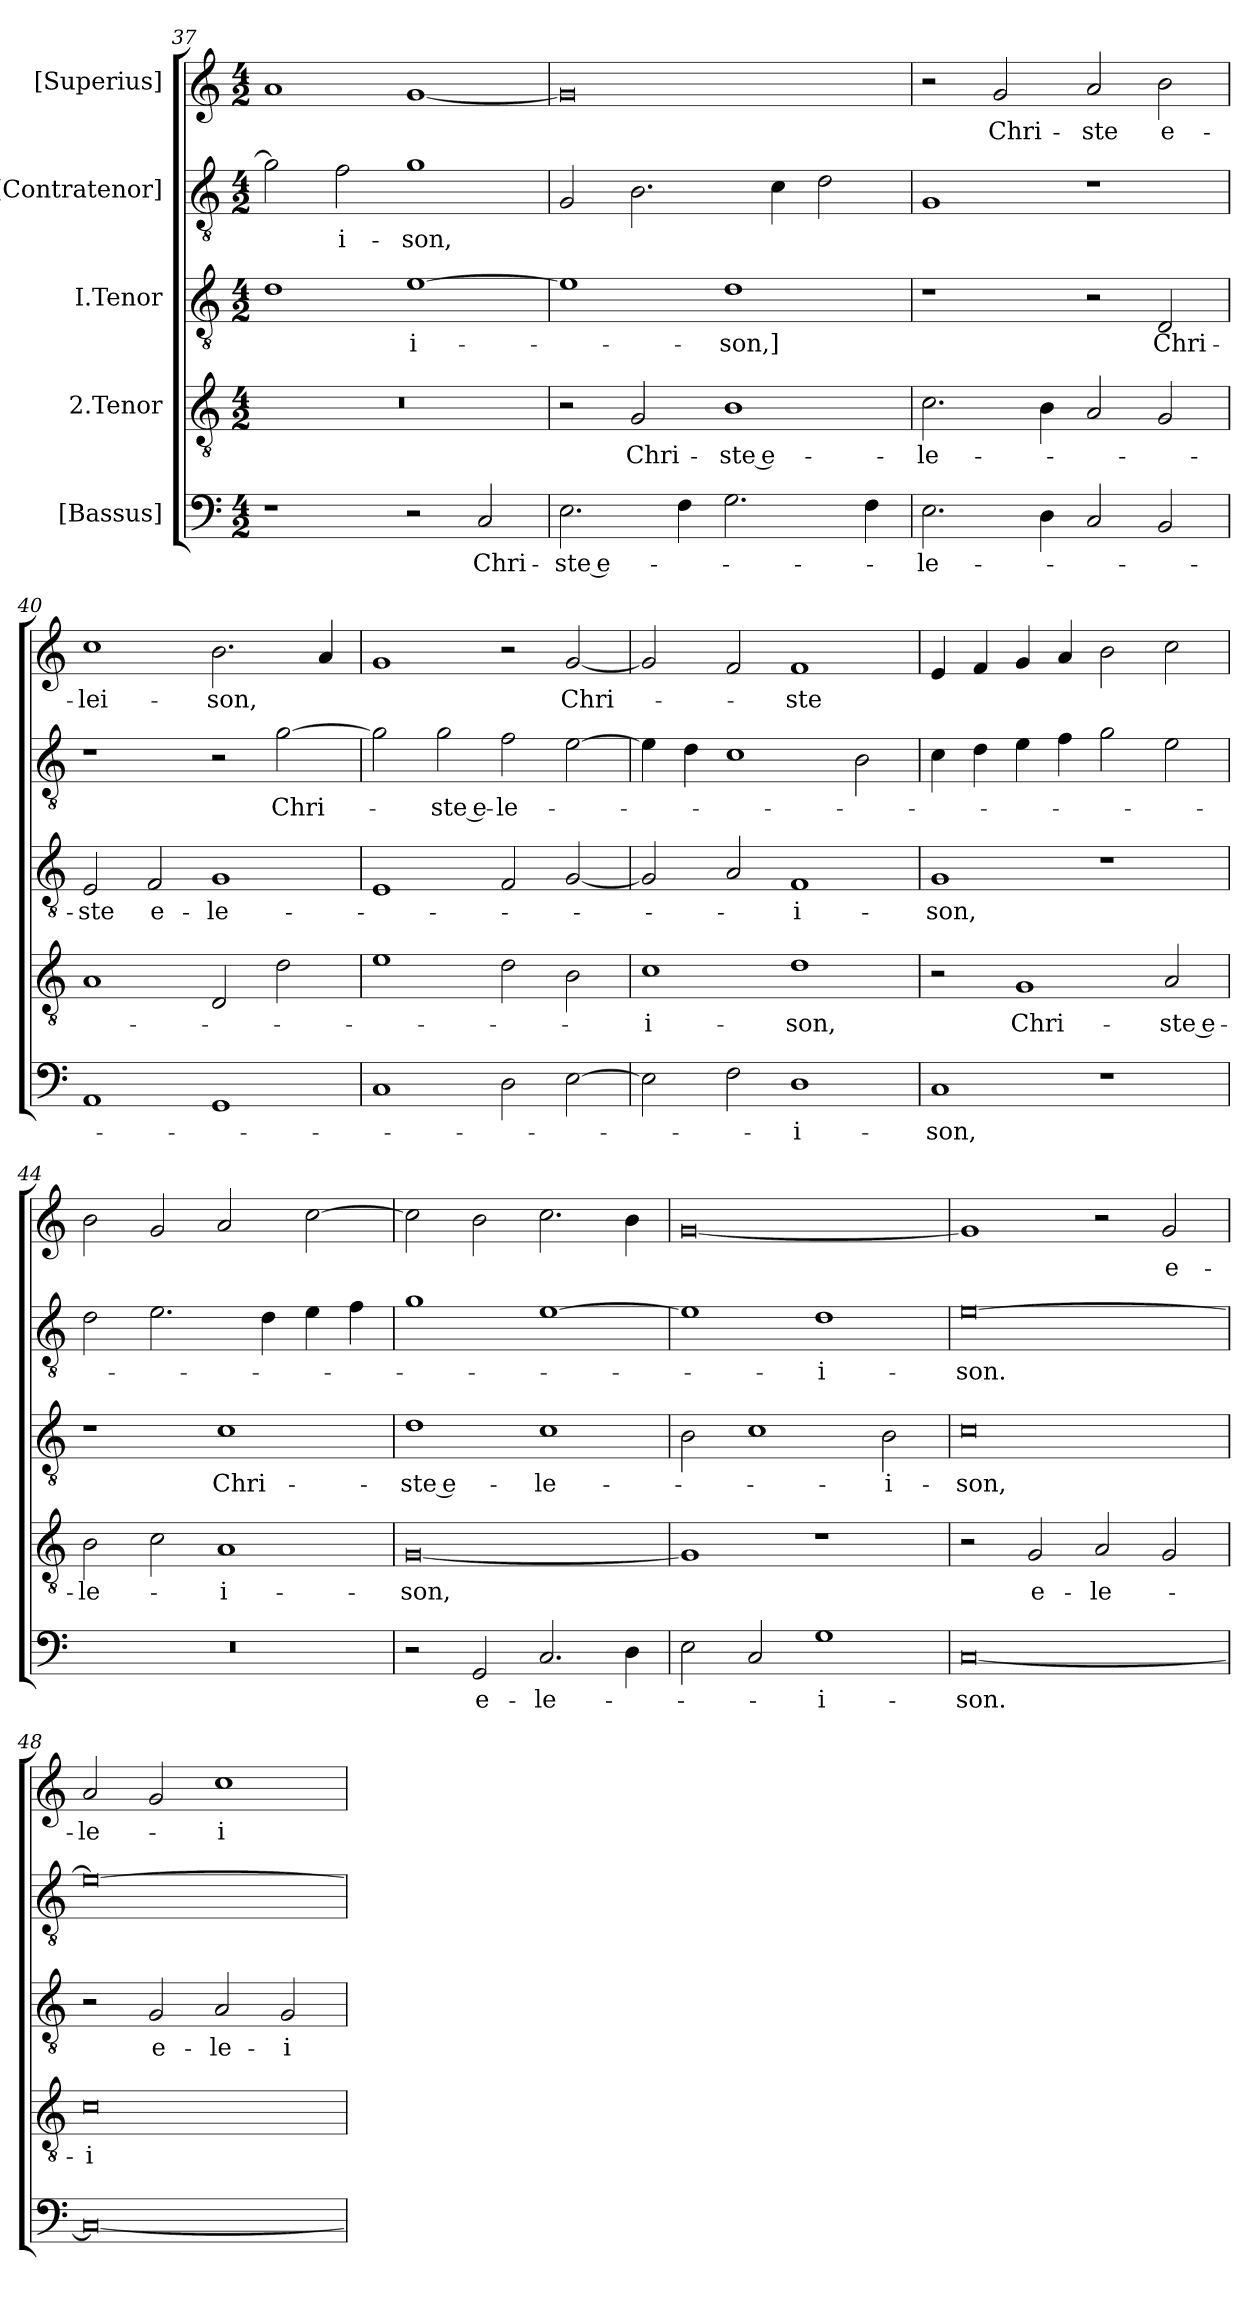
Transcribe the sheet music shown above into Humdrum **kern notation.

**kern	**text	**kern	**text	**kern	**text	**kern	**text	**kern	**text
*part5	*part5	*part4	*part4	*part3	*part3	*part2	*part2	*part1	*part1
*staff5	*staff5	*staff4	*staff4	*staff3	*staff3	*staff2	*staff2	*staff1	*staff1
*I"[Bassus]	*	*I"2.Tenor	*	*I"I.Tenor	*	*I"[Contratenor]	*	*I"[Superius]	*
*clefF4	*	*clefGv2	*	*clefGv2	*	*clefGv2	*	*clefG2	*
*k[]	*	*k[]	*	*k[]	*	*k[]	*	*k[]	*
*M4/2	*	*M4/2	*	*M4/2	*	*M4/2	*	*M4/2	*
=37	=37	=37	=37	=37	=37	=37	=37	=37	=37
1r	.	0r	.	1d\	.	2g\]	.	1a/	.
.	.	.	.	.	.	2f\	-i-	.	.
2r	.	.	.	[1e\	-i-	1g\	-son,	[1g/	.
2C/	Chri-	.	.	.	.	.	.	.	.
=38	=38	=38	=38	=38	=38	=38	=38	=38	=38
2.E\	-ste e-	2r	.	1e\]	.	2G/	.	0g/]	.
.	.	2G/	Chri-	.	.	2.B\	.	.	.
4F\	.	.	.	.	.	.	.	.	.
2.G\	.	1B\	-ste e-	1d\	-son,]	.	.	.	.
.	.	.	.	.	.	4c\	.	.	.
.	.	.	.	.	.	2d\	.	.	.
4F\	.	.	.	.	.	.	.	.	.
=39	=39	=39	=39	=39	=39	=39	=39	=39	=39
2.E\	-le-	2.c\	-le-	1r	.	1G/	.	2r	.
.	.	.	.	.	.	.	.	2g/	Chri-
4D\	.	4B\	.	.	.	.	.	.	.
2C/	.	2A/	.	2r	.	1r	.	2a/	-ste
2BB/	.	2G/	.	2D/	Chri-	.	.	2b\	e-
=40	=40	=40	=40	=40	=40	=40	=40	=40	=40
1AA/	.	1A/	.	2E/	-ste	1r	.	1cc\	-lei-
.	.	.	.	2F/	e-	.	.	.	.
1GG/	.	2D/	.	1G/	-le-	2r	.	2.b\	-son,
.	.	2d\	.	.	.	[2g\	Chri-	.	.
.	.	.	.	.	.	.	.	4a/	.
=41	=41	=41	=41	=41	=41	=41	=41	=41	=41
1C/	.	1e\	.	1E/	.	2g\]	.	1g/	.
.	.	.	.	.	.	2g\	-ste e-	.	.
2D\	.	2d\	.	2F/	.	2f\	-le-	2r	.
[2E\	.	2B\	.	[2G/	.	[2e\	.	[2g/	Chri-
=42	=42	=42	=42	=42	=42	=42	=42	=42	=42
2E\]	.	1c\	-i-	2G/]	.	4e\]	.	2g/]	.
.	.	.	.	.	.	4d\	.	.	.
2F\	.	.	.	2A/	.	1c\	.	2f/	.
1D\	-i-	1d\	-son,	1F/	-i-	.	.	1f/	-ste
.	.	.	.	.	.	2B\	.	.	.
=43	=43	=43	=43	=43	=43	=43	=43	=43	=43
1C/	-son,	2r	.	1G/	-son,	4c\	.	4e/	.
.	.	.	.	.	.	4d\	.	4f/	.
.	.	1G/	Chri-	.	.	4e\	.	4g/	.
.	.	.	.	.	.	4f\	.	4a/	.
1r	.	.	.	1r	.	2g\	.	2b\	.
.	.	2A/	-ste e-	.	.	2e\	.	2cc\	.
=44	=44	=44	=44	=44	=44	=44	=44	=44	=44
0r	.	2B\	-le-	1r	.	2d\	.	2b\	.
.	.	2c\	.	.	.	2.e\	.	2g/	.
.	.	1A/	-i-	1c\	Chri-	.	.	2a/	.
.	.	.	.	.	.	4d\	.	.	.
.	.	.	.	.	.	4e\	.	[2cc\	.
.	.	.	.	.	.	4f\	.	.	.
=45	=45	=45	=45	=45	=45	=45	=45	=45	=45
2r	.	[0G/	-son,	1d\	-ste e-	1g\	.	2cc\]	.
2GG/	e-	.	.	.	.	.	.	2b\	.
2.C/	-le-	.	.	1c\	-le-	[1e\	.	2.cc\	.
4D\	.	.	.	.	.	.	.	4b\	.
=46	=46	=46	=46	=46	=46	=46	=46	=46	=46
2E\	.	1G/]	.	2B\	.	1e\]	.	[0g/	.
2C/	.	.	.	1c\	.	.	.	.	.
1G\	-i-	1r	.	.	.	1d\	-i-	.	.
.	.	.	.	2B\	-i-	.	.	.	.
=47	=47	=47	=47	=47	=47	=47	=47	=47	=47
[0C/	-son.	2r	.	0c\	-son,	[0e\	-son.	1g/]	.
.	.	2G/	e-	.	.	.	.	.	.
.	.	2A/	-le-	.	.	.	.	2r	.
.	.	2G/	.	.	.	.	.	2g/	e-
=48	=48	=48	=48	=48	=48	=48	=48	=48	=48
0C/_	.	0c\	-i-	2r	.	0e\_	.	2a/	-le-
.	.	.	.	2G/	e-	.	.	2g/	.
.	.	.	.	2A/	-le-	.	.	1cc\	-i-
.	.	.	.	2G/	-i-	.	.	.	.
=	=	=	=	=	=	=	=	=	=
*-	*-	*-	*-	*-	*-	*-	*-	*-	*-
